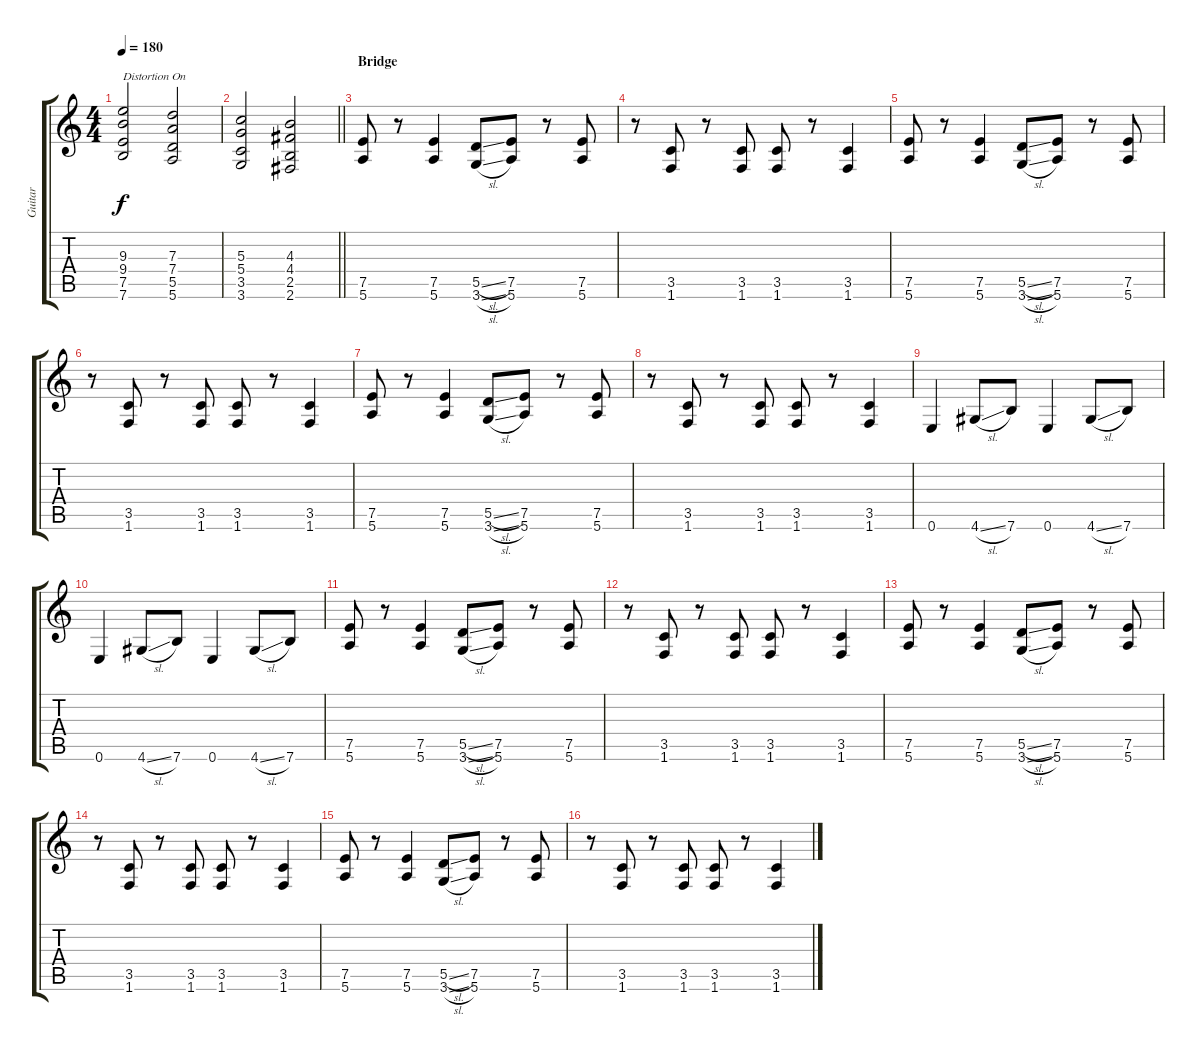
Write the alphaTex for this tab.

\track ("Guitar" "Guitar") {instrument electricguitarclean}
\staff {score tabs}
\tuning (E4 B3 G3 D3 A2 E2) {hide}
\ts (4 4)
\tempo 180
\clef g2
\ks c
(9.3 9.4 7.5 7.6).2{txt "Distortion On" dy f instrument distortionguitar} (7.3 7.4 5.5 5.6).2 |
\barLineRight lightlight
(5.3 5.4 3.5 3.6).2 (4.3 4.4 2.5 2.6).2 |
\section ("" "Bridge")
(7.5 5.6).8 r.8 (7.5 5.6).4 (5.5{sl} 3.6{sl}).8 (7.5 5.6).8 r.8 (7.5 5.6).8 |
r.8 (3.5 1.6).8 r.8 (3.5 1.6).8 (3.5 1.6).8 r.8 (3.5 1.6).4 |
(7.5 5.6).8 r.8 (7.5 5.6).4 (5.5{sl} 3.6{sl}).8 (7.5 5.6).8 r.8 (7.5 5.6).8 |
r.8 (3.5 1.6).8 r.8 (3.5 1.6).8 (3.5 1.6).8 r.8 (3.5 1.6).4 |
(7.5 5.6).8 r.8 (7.5 5.6).4 (5.5{sl} 3.6{sl}).8 (7.5 5.6).8 r.8 (7.5 5.6).8 |
r.8 (3.5 1.6).8 r.8 (3.5 1.6).8 (3.5 1.6).8 r.8 (3.5 1.6).4 |
0.6.4 4.6{sl}.8 7.6.8 0.6.4 4.6{sl}.8 7.6.8 |
0.6.4 4.6{sl}.8 7.6.8 0.6.4 4.6{sl}.8 7.6.8 |
(7.5 5.6).8 r.8 (7.5 5.6).4 (5.5{sl} 3.6{sl}).8 (7.5 5.6).8 r.8 (7.5 5.6).8 |
r.8 (3.5 1.6).8 r.8 (3.5 1.6).8 (3.5 1.6).8 r.8 (3.5 1.6).4 |
(7.5 5.6).8 r.8 (7.5 5.6).4 (5.5{sl} 3.6{sl}).8 (7.5 5.6).8 r.8 (7.5 5.6).8 |
r.8 (3.5 1.6).8 r.8 (3.5 1.6).8 (3.5 1.6).8 r.8 (3.5 1.6).4 |
(7.5 5.6).8 r.8 (7.5 5.6).4 (5.5{sl} 3.6{sl}).8 (7.5 5.6).8 r.8 (7.5 5.6).8 |
r.8 (3.5 1.6).8 r.8 (3.5 1.6).8 (3.5 1.6).8 r.8 (3.5 1.6).4
